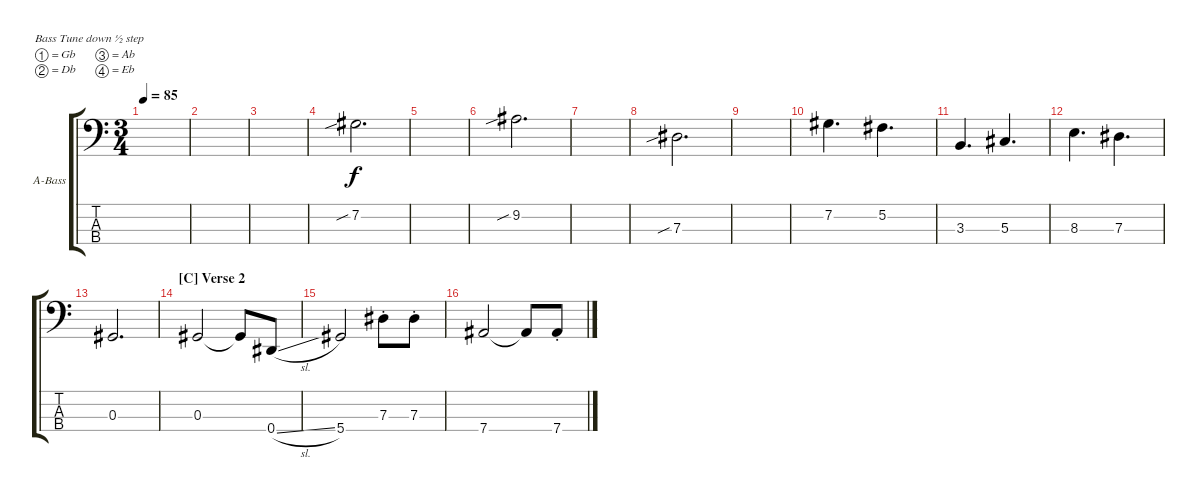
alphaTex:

\defaultSystemsLayout 4
\bracketExtendMode groupsimilarinstruments
\firstSystemTrackNameOrientation horizontal
\otherSystemsTrackNameOrientation horizontal
\track ("Acoustic Bass" "A-Bass") {instrument acousticbass}
\staff {score tabs}
\tuning (Gb2 Db2 Ab1 Eb1)
\ts (3 4)
\tempo 85
\clef f4
\ks c
|
|
|
7.2{sib}.2{d} |
|
9.2{sib}.2{d} |
|
7.3{sib}.2{d} |
|
7.2.4{d} 5.2.4{d} |
3.3.4{d} 5.3.4{d} |
8.3.4{d} 7.3.4{d} |
0.3.2{d} |
\section ("C" "Verse 2")
0.3.2 0.3{t}.8 0.4{sl}.8 |
5.4.2 7.3{st}.8 7.3{st}.8 |
7.4.2 7.4{t}.8 7.4{st}.8
